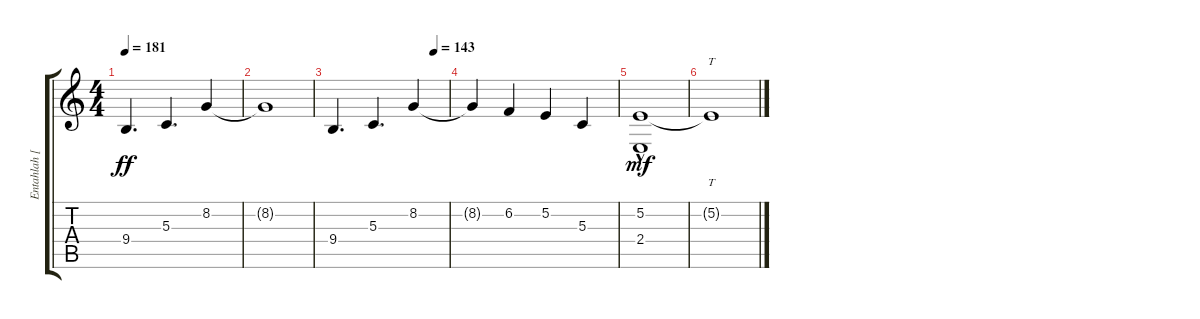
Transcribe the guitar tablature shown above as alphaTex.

\track ("Entahlah [Added]" "Entahlah [") {instrument acousticgrandpiano}
\staff {score tabs}
\tuning (E4 B3 G3 D3 A2 E2) {hide}
\ts (4 4)
\tempo 181
\clef g2
\ks c
9.4.4{d dy ff} 5.3.4{d} 8.2.4 |
8.2{t}.1 |
\tempo (143 0.875)
9.4.4{d} 5.3.4{d} 8.2.4 |
8.2{t}.4 6.2.4 5.2.4 5.3.4 |
(5.2{hac} 2.4).1{dy mf} |
5.2{t}.1{tt}
